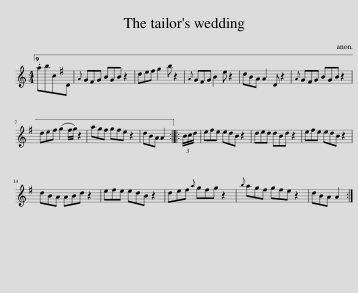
X:1
L:1/8
M:4/4
I:linebreak $
K:C
V:1 treble
V:1
 .abcD |{A} G^FG BGB z2 | de^f g2 b z2 |{A} G^FG B2 e z2 | dBA A2 D z2 | %5
{A} G^FG BGB z2 |$ de^f (g2 f/g/) z2 | ag^f gfe z2 | dBA A2 :: (3B/c/d/ | %10
 e^fe edB z2 | ded dBd z2 | e^fe edB z2 |$ dBA ABd z2 | e^fe edB z2 | %15
 de^f{a} gfg z2 |{b} ag^f gfe z2 | dBA A2 :| %18
